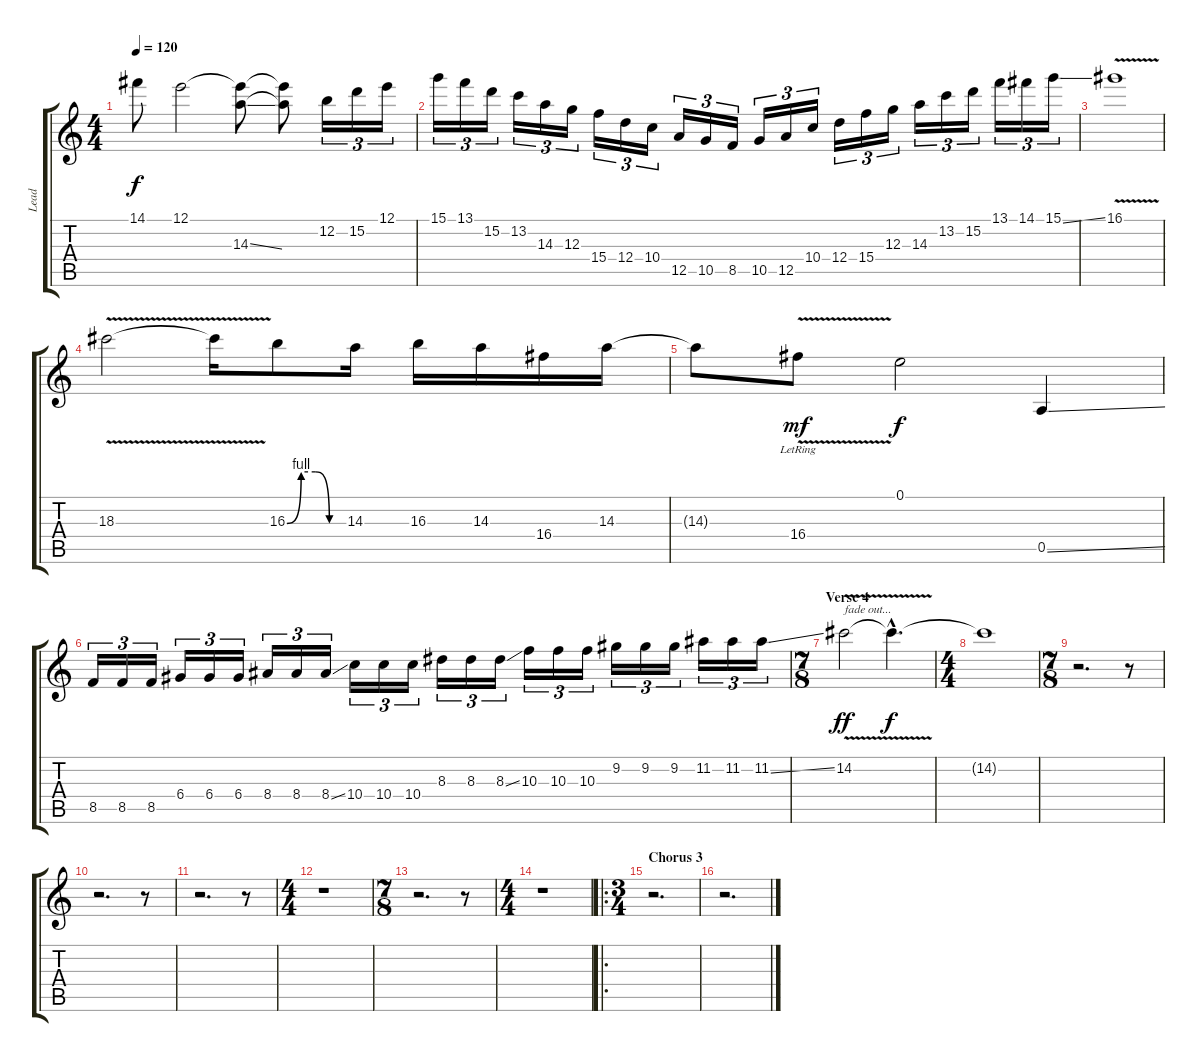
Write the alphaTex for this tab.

\track ("Lead" "Lead") {instrument distortionguitar}
\staff {score tabs}
\tuning (E4 B3 G3 D3 A2 E2) {hide}
\ts (4 4)
\tempo 120
\clef g2
\ks c
14.1{t}.8{dy f} 12.1.2 (12.1{t} 14.3{ss}).8 (12.1{t} 14.3{t}).8 12.2.16{tu (3 2)} 15.2.16{tu (3 2)} 12.1.16{tu (3 2)} |
15.1.16{tu (3 2)} 13.1.16{tu (3 2)} 15.2.16{tu (3 2)} 13.2.16{tu (3 2)} 14.3.16{tu (3 2)} 12.3.16{tu (3 2)} 15.4.16{tu (3 2)} 12.4.16{tu (3 2)} 10.4.16{tu (3 2)} 12.5.16{tu (3 2)} 10.5.16{tu (3 2)} 8.5.16{tu (3 2)} 10.5.16{tu (3 2)} 12.5.16{tu (3 2)} 10.4.16{tu (3 2)} 12.4.16{tu (3 2)} 15.4.16{tu (3 2)} 12.3.16{tu (3 2)} 14.3.16{tu (3 2)} 13.2.16{tu (3 2)} 15.2.16{tu (3 2)} 13.1.16{tu (3 2)} 14.1.16{tu (3 2)} 15.1{ss}.16{tu (3 2)} |
16.1{v}.1 |
18.3{v}.2 18.3{t}.16 16.3{be (custom 0 0 15 4 30 4 45 0 60 0)}.8 14.3.16 16.3.16 14.3.16 16.4.16 14.3.16 |
14.3{t}.8 16.4{v lr}.8{dy mf} 0.1.2{dy f} 0.5{ss}.4 |
8.5.16{tu (3 2)} 8.5.16{tu (3 2)} 8.5.16{tu (3 2)} 6.4.16{tu (3 2)} 6.4.16{tu (3 2)} 6.4.16{tu (3 2)} 8.4.16{tu (3 2)} 8.4.16{tu (3 2)} 8.4{ss}.16{tu (3 2)} 10.4.16{tu (3 2)} 10.4.16{tu (3 2)} 10.4.16{tu (3 2)} 8.3.16{tu (3 2)} 8.3.16{tu (3 2)} 8.3{ss}.16{tu (3 2)} 10.3.16{tu (3 2)} 10.3.16{tu (3 2)} 10.3.16{tu (3 2)} 9.2.16{tu (3 2)} 9.2.16{tu (3 2)} 9.2.16{tu (3 2)} 11.2.16{tu (3 2)} 11.2.16{tu (3 2)} 11.2{ss}.16{tu (3 2)} |
\ts (7 8)
\section ("" "Verse 4")
14.2{v}.2{txt "fade out..." dy ff} 14.2{hac t}.4{d dy f volume 5} |
\ts (4 4)
14.2{t}.1 |
\ts (7 8)
r.2{d} r.8 |
r.2{d} r.8 |
r.2{d} r.8 |
\ts (4 4)
r.1 |
\ts (7 8)
r.2{d} r.8 |
\ts (4 4)
r.1 |
\ro
\ts (3 4)
\section ("" "Chorus 3")
r.2{d} |
r.2{d}
